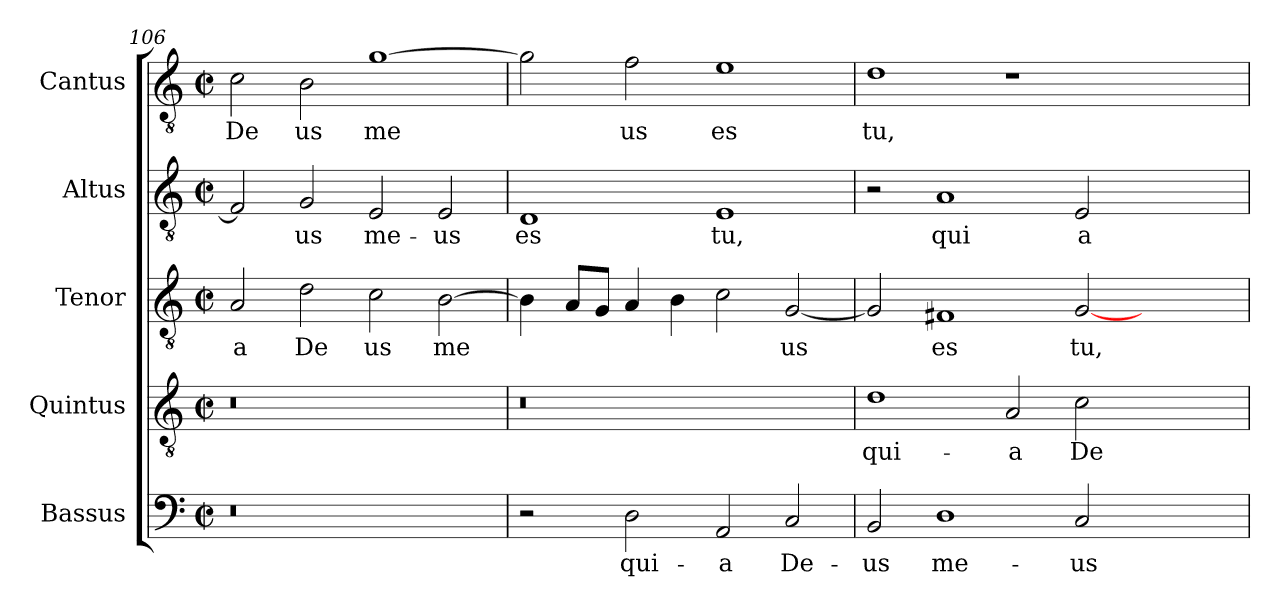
**kern	**text	**kern	**text	**kern	**text	**kern	**text	**kern	**text
*part5	*part5	*part4	*part4	*part3	*part3	*part2	*part2	*part1	*part1
*staff5	*staff5	*staff4	*staff4	*staff3	*staff3	*staff2	*staff2	*staff1	*staff1
*I"Bassus	*	*I"Quintus	*	*I"Tenor	*	*I"Altus	*	*I"Cantus	*
*clefF4	*	*clefGv2	*	*clefGv2	*	*clefGv2	*	*clefGv2	*
*M2/2	*	*M2/2	*	*M2/2	*	*M2/2	*	*M2/2	*
*met(c|)	*	*met(c|)	*	*met(c|)	*	*met(c|)	*	*met(c|)	*
=106	=106	=106	=106	=106	=106	=106	=106	=106	=106
!	!	!	!	!	!LO:LY:b:cj	!	!	!	!LO:LY:b:cj
0r	.	0r	.	2A/	a	2F/]	.	2c\	De
!	!	!	!	!	!LO:LY:b:cj	!	!LO:LY:b:cj	!	!LO:LY:b:cj
.	.	.	.	2d\	De	2G/	-us	2B\	us
!	!	!	!	!	!LO:LY:b:cj	!	!LO:LY:b:cj	!	!LO:LY:b:cj
.	.	.	.	2c\	us	2E/	me-	[>1g	me
!	!	!	!	!	!LO:LY:b	!	!LO:LY:b:cj	!	!
.	.	.	.	[>2B\	me	2E/	-us	.	.
=107	=107	=107	=107	=107	=107	=107	=107	=107	=107
!	!	!	!	!	!	!	!LO:LY:b:cj	!	!
2r	.	0r	.	4B\]	.	1D	es	2g\]	.
.	.	.	.	8A/L	.	.	.	.	.
.	.	.	.	8G/J	.	.	.	.	.
!	!LO:LY:b:cj	!	!	!	!	!	!	!	!LO:LY:b:cj
2D\	qui-	.	.	4A/	.	.	.	2f\	us
.	.	.	.	4B\	.	.	.	.	.
!	!LO:LY:b:cj	!	!	!	!	!	!LO:LY:b:cj	!	!LO:LY:b:cj
2AA/	-a	.	.	2c\	.	1E	tu,	1e	es
!	!LO:LY:b:cj	!	!	!	!LO:LY:b:cj	!	!	!	!
2C/	De-	.	.	[>2G/	us	.	.	.	.
!!LO:PB:g=z
=108	=108	=108	=108	=108	=108	=108	=108	=108	=108
!	!LO:LY:b:cj	!	!LO:LY:b:cj	!	!	!	!	!	!LO:LY:b:cj
2BB/	-us	1d	qui-	2G/]	.	2r	.	1d	tu,
!	!LO:LY:b:cj	!	!	!	!LO:LY:b:cj	!	!LO:LY:b:cj	!	!
1D	me-	.	.	1F#X	es	1A	qui	.	.
!	!	!	!LO:LY:b:cj	!	!	!	!	!LO:N:vis=1	!
.	.	2A/	-a	.	.	.	.	0r	.
!	!LO:LY:b:cj	!	!LO:LY:b:cj	!	!LO:LY:b	!	!LO:LY:b:cj	!	!
2C/	-us	2c\	De-	[<2G/	tu,	2E/	a	.	.
1ryy	.	1ryy	.	1ryy	.	1ryy	.	.	.
=	=	=	=	=	=	=	=	=	=
*-	*-	*-	*-	*-	*-	*-	*-	*-	*-
